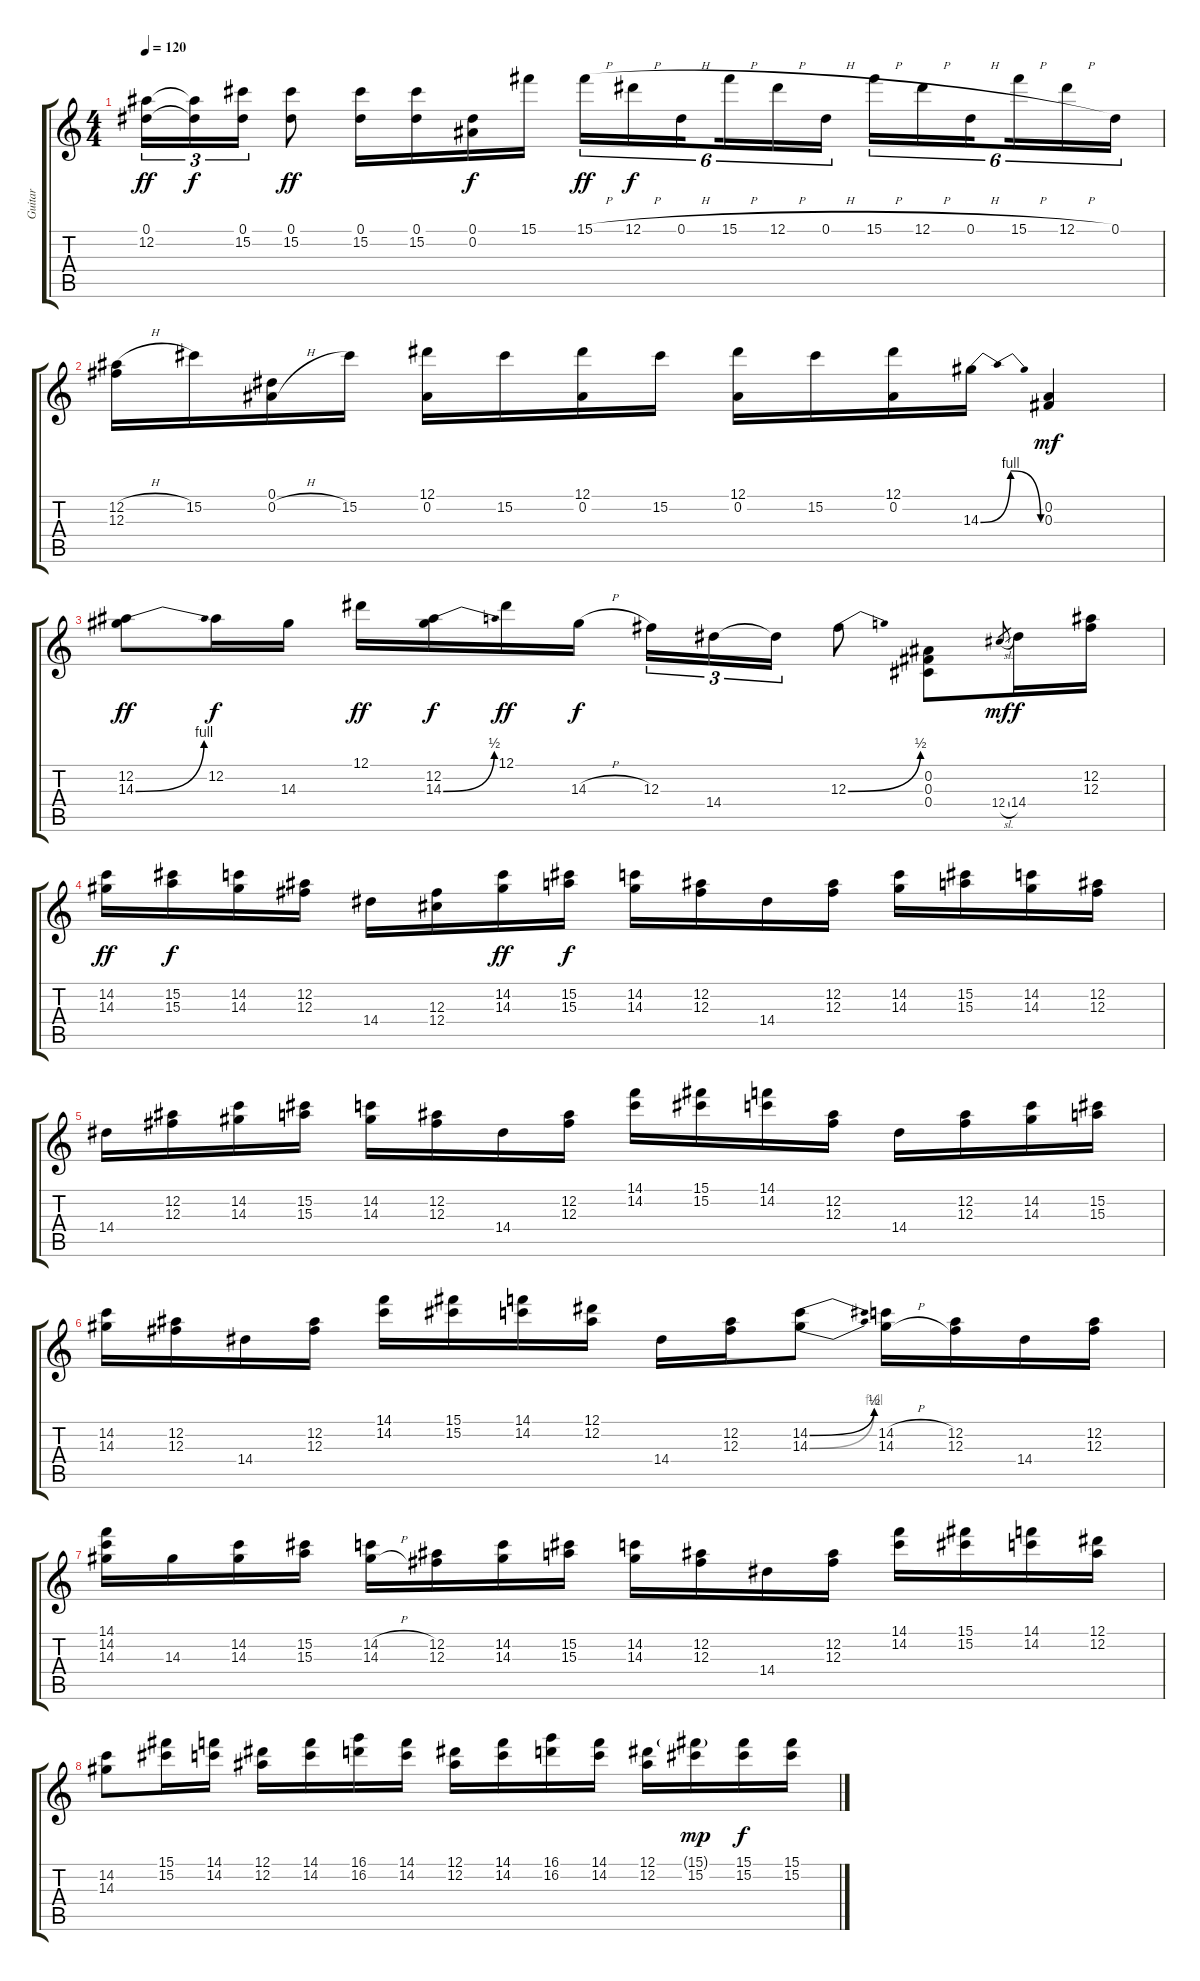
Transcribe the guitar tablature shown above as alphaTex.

\track ("Guitar" "Guitar") {instrument overdrivenguitar}
\staff {score tabs}
\tuning (Eb4 Bb3 Gb3 Db3 Ab2 Eb2) {hide}
\ts (4 4)
\tempo 120
\clef g2
\ks c
(0.1 12.2).16{tu (3 2) dy ff} (0.1{t} 12.2{t}).16{tu (3 2) dy f} (0.1 15.2).16{tu (3 2)} (0.1 15.2).8{dy ff} (0.1 15.2).16 (0.1 15.2).16 (0.1 0.2).16{dy f} 15.1.16 15.1{h}.16{tu (6 4) dy ff} 12.1{h}.16{tu (6 4) dy f} 0.1{h}.16{tu (6 4) beam splitsecondary} 15.1{h}.16{tu (6 4)} 12.1{h}.16{tu (6 4)} 0.1{h}.16{tu (6 4)} 15.1{h}.16{tu (6 4)} 12.1{h}.16{tu (6 4)} 0.1{h}.16{tu (6 4) beam splitsecondary} 15.1{h}.16{tu (6 4)} 12.1{h}.16{tu (6 4)} 0.1.16{tu (6 4)} |
(12.2{h} 12.3).16 15.2.16 (0.1 0.2{h}).16 15.2.16 (12.1 0.2).16 15.2.16 (12.1 0.2).16 15.2.16 (12.1 0.2).16 15.2.16 (12.1 0.2).16 14.3{be (bendrelease 0 0 30 4 50 4 60 0)}.16 (0.2 0.3).4{dy mf} |
(12.2 14.3{be (bend 0 0 60 4)}).8{dy ff} 12.2.16{dy f} 14.3.16 12.1.16{dy ff} (12.2 14.3{be (bend 0 0 60 2)}).16{dy f} 12.1.16{dy ff} 14.3{h}.16{dy f} 12.3.16{tu (3 2)} 14.4.16{tu (3 2)} 14.4{t}.16{tu (3 2)} 12.3{be (bend 0 0 60 2)}.8 (0.2 0.3 0.4).8 12.4{sl}.8{gr dy mf} 14.4.16{dy f} (12.2 12.3).16 |
(14.2 14.3).16{dy ff} (15.2 15.3).16{dy f} (14.2 14.3).16 (12.2 12.3).16 14.4.16 (12.3 12.4).16 (14.2 14.3).16{dy ff} (15.2 15.3).16{dy f} (14.2 14.3).16 (12.2 12.3).16 14.4.16 (12.2 12.3).16 (14.2 14.3).16 (15.2 15.3).16 (14.2 14.3).16 (12.2 12.3).16 |
14.4.16 (12.2 12.3).16 (14.2 14.3).16 (15.2 15.3).16 (14.2 14.3).16 (12.2 12.3).16 14.4.16 (12.2 12.3).16 (14.1 14.2).16 (15.1 15.2).16 (14.1 14.2).16 (12.2 12.3).16 14.4.16 (12.2 12.3).16 (14.2 14.3).16 (15.2 15.3).16 |
(14.2 14.3).16 (12.2 12.3).16 14.4.16 (12.2 12.3).16 (14.1 14.2).16 (15.1 15.2).16 (14.1 14.2).16 (12.1 12.2).16 14.4.16 (12.2 12.3).16 (14.2{be (bend 0 0 60 2)} 14.3{be (bend 0 0 60 4)}).8 (14.2{h} 14.3{h}).16 (12.2 12.3).16 14.4.16 (12.2 12.3).16 |
(14.1 14.2 14.3).16 14.3.16 (14.2 14.3).16 (15.2 15.3).16 (14.2{h} 14.3{h}).16 (12.2 12.3).16 (14.2 14.3).16 (15.2 15.3).16 (14.2 14.3).16 (12.2 12.3).16 14.4.16 (12.2 12.3).16 (14.1 14.2).16 (15.1 15.2).16 (14.1 14.2).16 (12.1 12.2).16 |
(14.2 14.3).8 (15.1 15.2).16 (14.1 14.2).16 (12.1 12.2).16 (14.1 14.2).16 (16.1 16.2).16 (14.1 14.2).16 (12.1 12.2).16 (14.1 14.2).16 (16.1 16.2).16 (14.1 14.2).16 (12.1 12.2).16 (15.1{g} 15.2).16{dy mp} (15.1 15.2).16{dy f} (15.1 15.2).16
